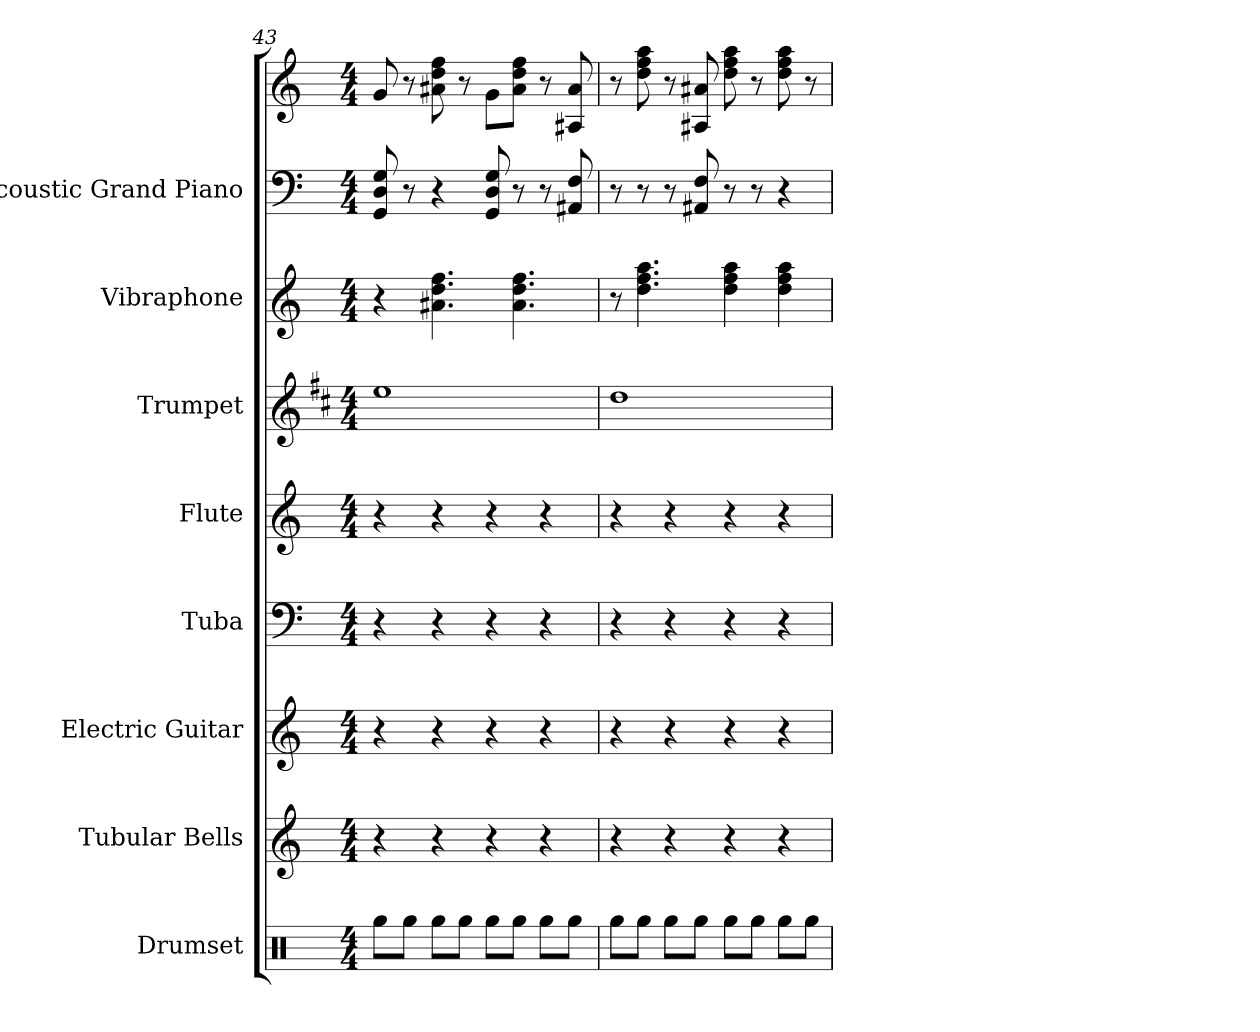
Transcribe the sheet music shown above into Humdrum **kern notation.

**kern	**kern	**kern	**kern	**kern	**kern	**kern	**kern	**kern
*part8	*part7	*part6	*part5	*part4	*part3	*part2	*part1	*part1
*staff9	*staff8	*staff7	*staff6	*staff5	*staff4	*staff3	*staff2	*staff1
*I"Drumset	*I"Tubular Bells	*I"Electric Guitar	*I"Tuba	*I"Flute	*I"Trumpet	*I"Vibraphone	*I"Acoustic Grand Piano	*
*I'Drs.	*I'Tbells	*I'Elec Gtr	*I'Tba	*I'Fl	*I'Tpt	*I'Vbp	*I'Pno	*
*clefX	*clefG2	*clefG2	*clefF4	*clefG2	*clefG2	*clefG2	*clefF4	*clefG2
*	*	*	*	*	*ITrd1c2	*	*	*
*k[]	*k[]	*k[]	*k[]	*k[]	*k[]	*k[]	*k[]	*k[]
*M4/4	*M4/4	*M4/4	*M4/4	*M4/4	*M4/4	*M4/4	*M4/4	*M4/4
=43	=43	=43	=43	=43	=43	=43	=43	=43
8RggL	4r	4r	4r	4r	1dd	4r	8G 8GG 8D	8g
8RggJ	.	.	.	.	.	.	8r	8r
8RggL	4r	4r	4r	4r	.	4.a#X 4.dd 4.ff	4r	8a#X 8dd 8ff
8RggJ	.	.	.	.	.	.	.	8r
8RggL	4r	4r	4r	4r	.	.	8G 8GG 8D	8gL
8RggJ	.	.	.	.	.	4.a# 4.dd 4.ff	8r	8a# 8dd 8ffJ
8RggL	4r	4r	4r	4r	.	.	8r	8r
8RggJ	.	.	.	.	.	.	8AA#X 8F	8a# 8A#X
=44	=44	=44	=44	=44	=44	=44	=44	=44
8RggL	4r	4r	4r	4r	1cc	8r	8r	8r
8RggJ	.	.	.	.	.	4.dd 4.ff 4.aa	8r	8dd 8ff 8aa
8RggL	4r	4r	4r	4r	.	.	8r	8r
8RggJ	.	.	.	.	.	.	8AA#X 8F	8a#X 8A#X
8RggL	4r	4r	4r	4r	.	4dd 4ff 4aa	8r	8dd 8ff 8aa
8RggJ	.	.	.	.	.	.	8r	8r
8RggL	4r	4r	4r	4r	.	4dd 4ff 4aa	4r	8dd 8ff 8aa
8RggJ	.	.	.	.	.	.	.	8r
=	=	=	=	=	=	=	=	=
*-	*-	*-	*-	*-	*-	*-	*-	*-
